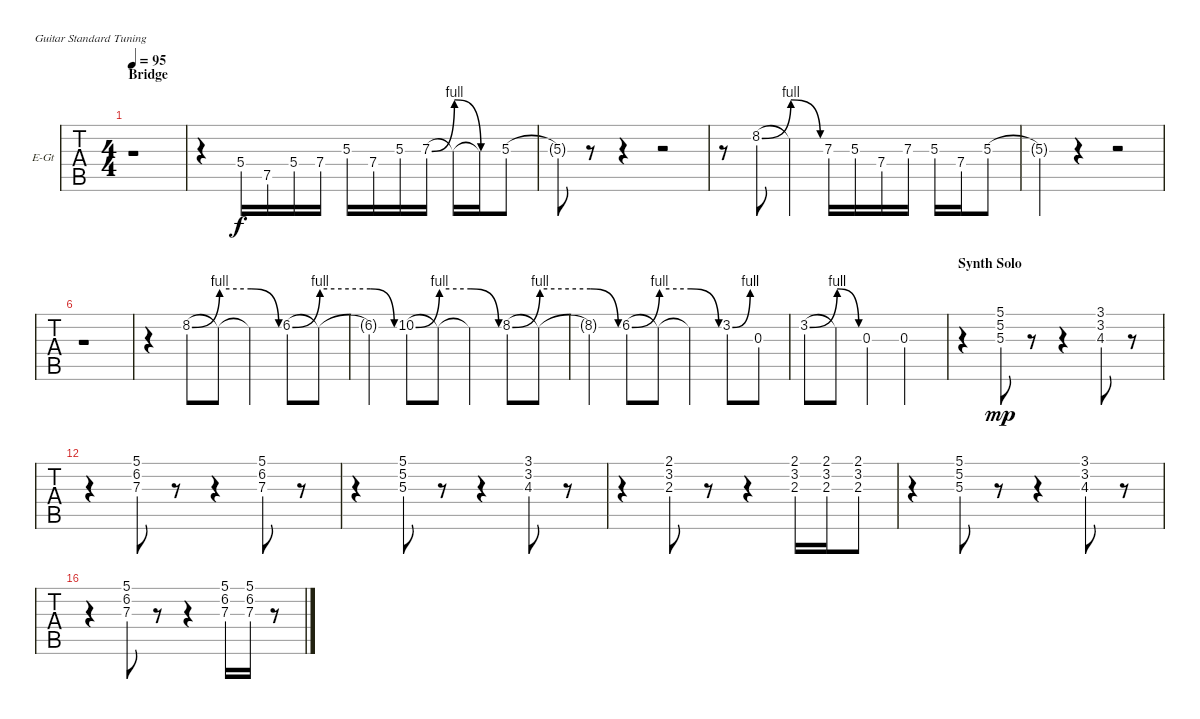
\bracketExtendMode nobrackets
\firstSystemTrackNameOrientation horizontal
\otherSystemsTrackNameOrientation horizontal
\defaultBarNumberDisplay FirstOfSystem
\track ("Electric Guitar 1" "E-Gt") {instrument distortionguitar}
\staff {tabs}
\tuning (E4 B3 G3 D3 A2 E2)
\ts (4 4)
\section ("" "Bridge")
\tempo 95
\clef g2
\ks c
r.1{dy f} |
r.4 5.4.16 7.5.16 5.4.16 7.4.16 5.3.16 7.4.16 5.3.16 7.3{be (bend 0 0 60 4)}.16 7.3{be (release 0 4 60 0) t}.16 7.3{be (hold 0 0 60 0) t}.16 5.3.8 |
5.3{t}.8 r.8 r.4 r.2 |
r.8 8.2{be (bend 0 0 60 4)}.8 8.2{be (release 0 4 60 0) t}.4 7.3.16 5.3.16 7.4.16 7.3.16 5.3.16 7.4.16 5.3.8 |
5.3{t}.4 r.4 r.2 |
r.1 |
r.4 8.2{be (bend 0 0 60 4)}.8 8.2{be (hold 0 4 60 4) t}.8 8.2{be (release 0 4 60 0) t}.4 6.2{be (bend 0 0 60 4)}.8 6.2{be (hold 0 4 60 4) t}.8 |
6.2{be (release 0 4 60 0) t}.4 10.2{be (bend 0 0 60 4)}.8 10.2{be (hold 0 4 60 4) t}.8 10.2{be (release 0 4 60 0) t}.4 8.2{be (bend 0 0 60 4)}.8 8.2{be (hold 0 4 60 4) t}.8 |
8.2{be (release 0 4 60 0) t}.4 6.2{be (bend 0 0 60 4)}.8 6.2{be (hold 0 4 60 4) t}.8 6.2{be (release 0 4 60 0) t}.4 3.2{be (bend 0 0 60 4)}.8 0.3.8 |
3.2{be (bend 0 0 60 4)}.8 3.2{be (release 0 4 60 0) t}.8 0.3.4 0.3.2 |
\section ("" "Synth Solo")
r.4 (5.1 5.2 5.3).8{dy mp} r.8 r.4 (3.1 3.2 4.3).8 r.8 |
r.4 (5.1 6.2 7.3).8 r.8 r.4 (5.1 6.2 7.3).8 r.8 |
r.4 (5.1 5.2 5.3).8 r.8 r.4 (3.1 3.2 4.3).8 r.8 |
r.4 (2.1 3.2 2.3).8 r.8 r.4 (2.1 3.2 2.3).16 (2.1 3.2 2.3).16 (2.1 3.2 2.3).8 |
r.4 (5.1 5.2 5.3).8 r.8 r.4 (3.1 3.2 4.3).8 r.8 |
r.4 (5.1 6.2 7.3).8 r.8 r.4 (5.1 6.2 7.3).16 (5.1 6.2 7.3).16 r.8
